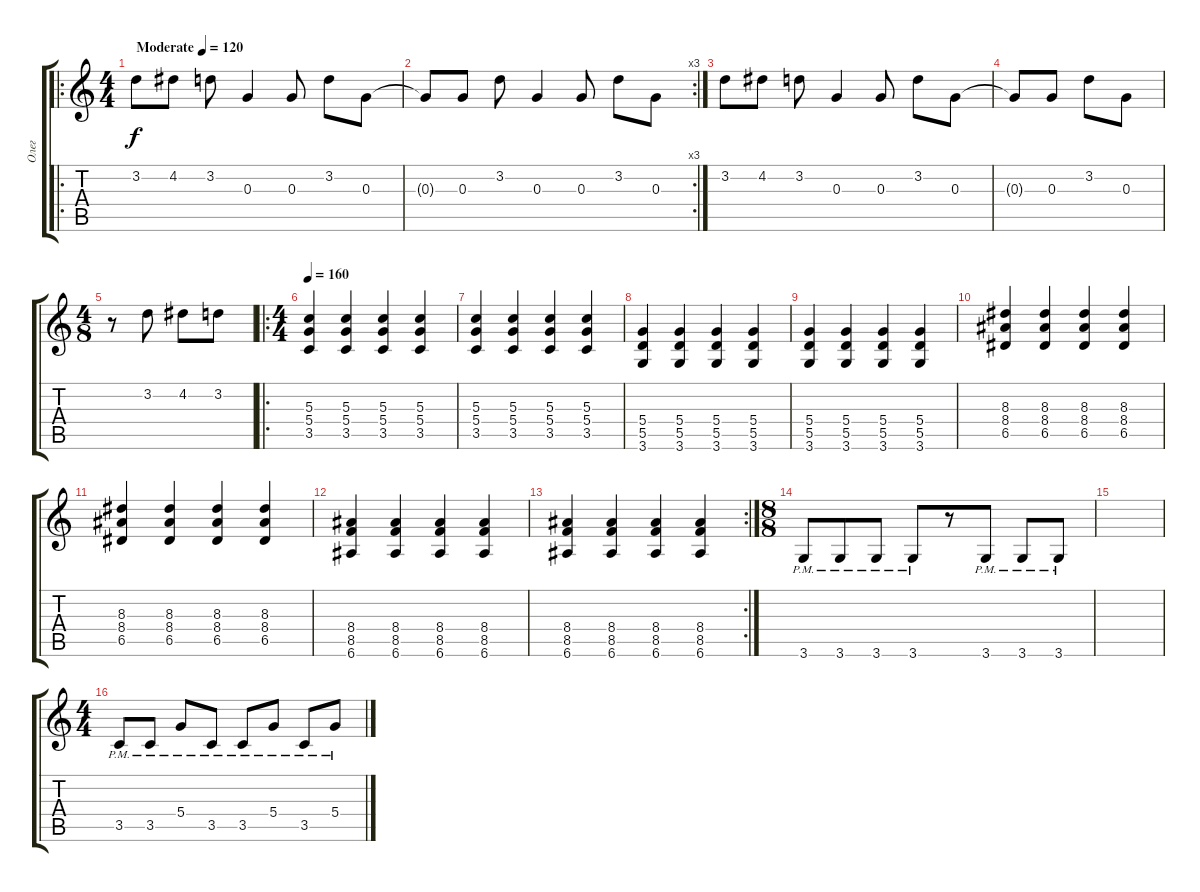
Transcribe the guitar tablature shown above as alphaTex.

\track ("Олег" "Олег") {instrument distortionguitar}
\staff {score tabs}
\tuning (E4 B3 G3 D3 A2 E2) {hide}
\ro
\ts (4 4)
\tempo (120 "Moderate")
\tempo 160
\tempo (120 "Moderate")
\clef g2
\ks c
3.2.8{dy f instrument overdrivenguitar} 4.2.8 3.2.8 0.3.4 0.3.8 3.2.8 0.3.8 |
\rc 3
0.3{t}.8 0.3.8 3.2.8 0.3.4 0.3.8 3.2.8 0.3.8 |
3.2.8 4.2.8 3.2.8 0.3.4 0.3.8 3.2.8 0.3.8 |
0.3{t}.8 0.3.8 3.2.8 0.3.8 |
\ts (4 8)
r.8 3.2.8 4.2.8 3.2.8 |
\ro
\ts (4 4)
\tempo 190
\tempo 160
(5.3 5.4 3.5).4{volume 14 instrument distortionguitar} (5.3 5.4 3.5).4 (5.3 5.4 3.5).4 (5.3 5.4 3.5).4 |
(5.3 5.4 3.5).4{instrument distortionguitar} (5.3 5.4 3.5).4 (5.3 5.4 3.5).4 (5.3 5.4 3.5).4 |
(5.4 5.5 3.6).4 (5.4 5.5 3.6).4 (5.4 5.5 3.6).4 (5.4 5.5 3.6).4 |
(5.4 5.5 3.6).4 (5.4 5.5 3.6).4 (5.4 5.5 3.6).4 (5.4 5.5 3.6).4 |
(8.3 8.4 6.5).4 (8.3 8.4 6.5).4 (8.3 8.4 6.5).4 (8.3 8.4 6.5).4 |
(8.3 8.4 6.5).4 (8.3 8.4 6.5).4 (8.3 8.4 6.5).4 (8.3 8.4 6.5).4 |
(8.4 8.5 6.6).4 (8.4 8.5 6.6).4 (8.4 8.5 6.6).4 (8.4 8.5 6.6).4 |
\rc 2
(8.4 8.5 6.6).4 (8.4 8.5 6.6).4 (8.4 8.5 6.6).4 (8.4 8.5 6.6).4 |
\ts (8 8)
3.6{pm}.8{volume 16} 3.6{pm}.8 3.6{pm}.8 3.6{pm}.8 r.8 3.6{pm}.8 3.6{pm}.8 3.6{pm}.8 |
|
\ts (4 4)
3.5{pm}.8{volume 14} 3.5{pm}.8 5.4{pm}.8 3.5{pm}.8 3.5{pm}.8 5.4{pm}.8 3.5{pm}.8 5.4{pm}.8
